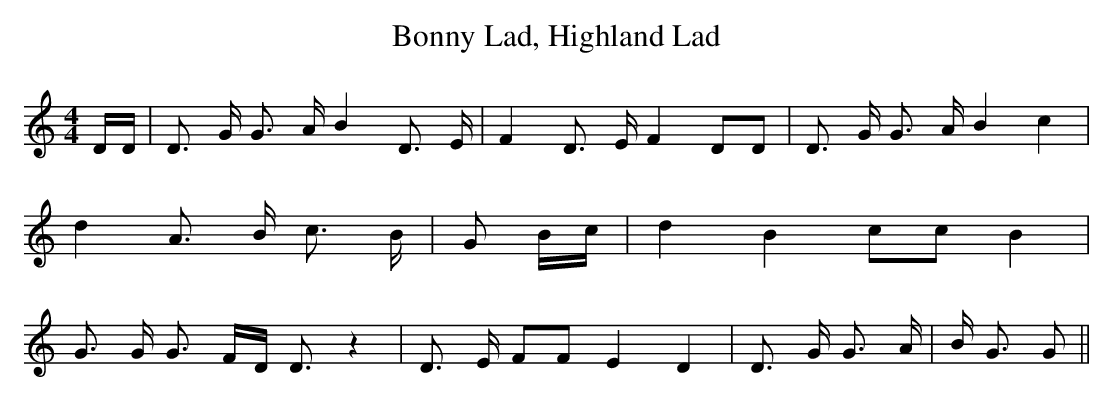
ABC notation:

X:1
T:Bonny Lad, Highland Lad
M:4/4
L:1/8
K:C
 D/2D/2| D3/2 G/2 G3/2 A/2 B2 D3/2 E/2| F2 D3/2 E/2 F2 DD| D3/2 G/2 G3/2 A/2 B2 c2|\
 d2 A3/2 B/2 c3/2 B/2| G B/2c/2| d2 B2 cc B2| G3/2 G/2 G3/2 F/2D/2 D3/2 z2|\
 D3/2 E/2 FF E2 D2| D3/2 G/2 G3/2 A/2| B/2 G3/2 G||
